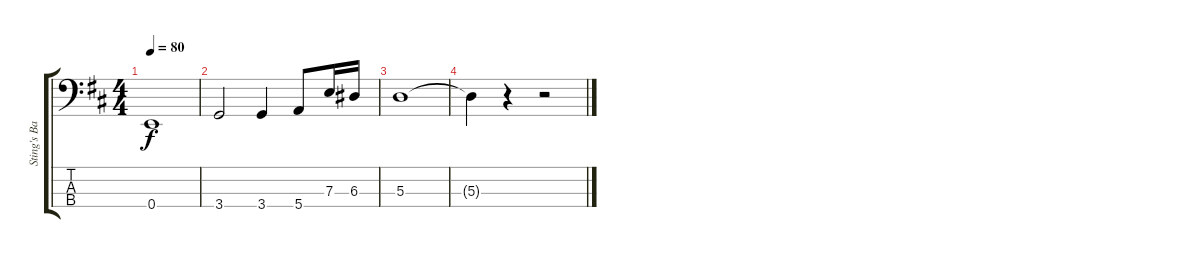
\track ("Sting's Bass" "Sting's Ba") {instrument electricbassfinger}
\staff {score tabs}
\tuning (G2 D2 A1 E1) {hide}
\ts (4 4)
\tempo 80
\clef f4
\ks d
0.4.1{dy f} |
3.4.2 3.4.4 5.4.8 7.3.16 6.3.16 |
5.3.1 |
5.3{t}.4 r.4 r.2
